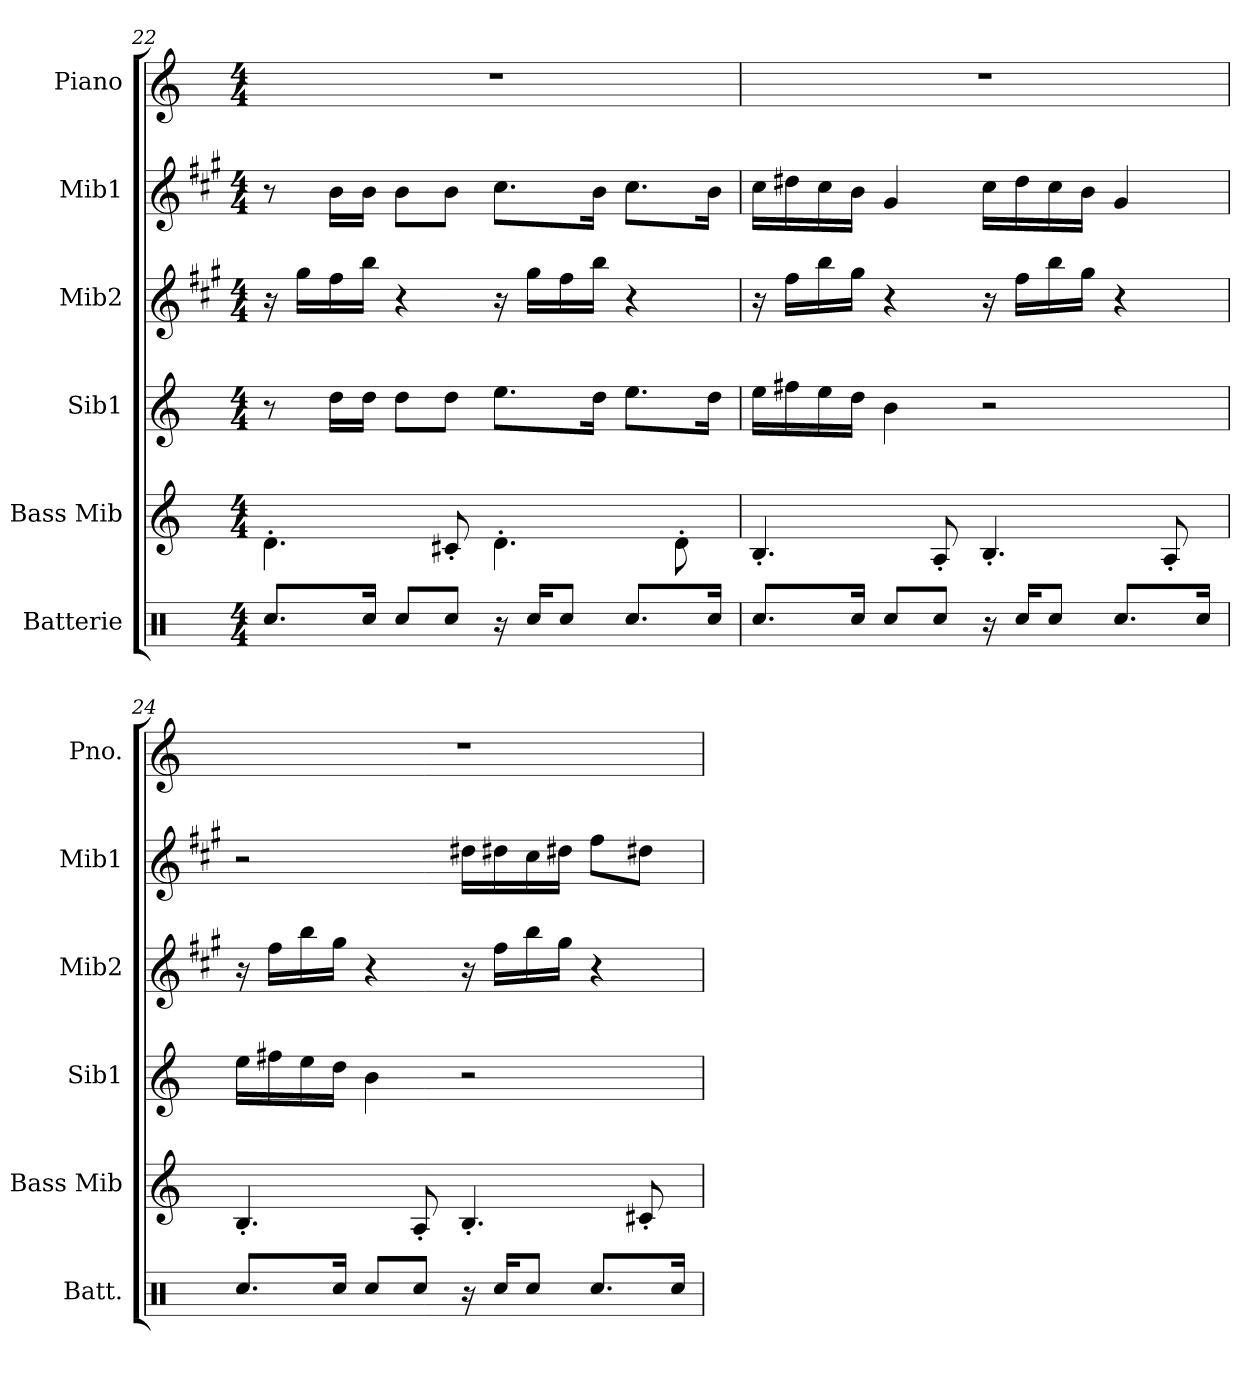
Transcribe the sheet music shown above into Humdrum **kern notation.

**kern	**kern	**kern	**kern	**kern	**kern
*part6	*part5	*part4	*part3	*part2	*part1
*staff6	*staff5	*staff4	*staff3	*staff2	*staff1
*I"Batterie	*I"Bass Mib	*I"Sib1	*I"Mib2	*I"Mib1	*I"Piano
*I'Batt.	*I'Bass Mib	*I'Sib1	*I'Mib2	*I'Mib1	*I'Pno.
!!LO:LB:g=z
*clefX	*clefG2	*clefG2	*clefG2	*clefG2	*clefG2
*	*ITrd12c21	*ITrd8c14	*ITrd5c9	*ITrd5c9	*
*k[]	*k[]	*k[]	*k[]	*k[]	*k[]
*M4/4	*M4/4	*M4/4	*M4/4	*M4/4	*M4/4
=22	=22	=22	=22	=22	=22
8.Rcc/L	4.D'\	8r	16r	8r	1r
.	.	.	16b\LL	.	.
.	.	16d\LL	16a\	16d\LL	.
16Rcc/Jk	.	16d\JJ	16dd\JJ	16d\JJ	.
8Rcc/L	.	8d\L	4r	8d\L	.
8Rcc/J	8C#X'/	8d\J	.	8d\J	.
16r	4.D'\	8.e\L	16r	8.e\L	.
16Rcc/KL	.	.	16b\LL	.	.
8Rcc/J	.	.	16a\	.	.
.	.	16d\Jk	16dd\JJ	16d\Jk	.
8.Rcc/L	.	8.e\L	4r	8.e\L	.
.	8D'\	.	.	.	.
16Rcc/Jk	.	16d\Jk	.	16d\Jk	.
=23	=23	=23	=23	=23	=23
8.Rcc/L	4.BB'/	16e\LL	16r	16e\LL	1r
.	.	16f#X\	16a\LL	16f#X\	.
.	.	16e\	16dd\	16e\	.
16Rcc/Jk	.	16d\JJ	16b\JJ	16d\JJ	.
8Rcc/L	.	4B\	4r	4B/	.
8Rcc/J	8AA'/	.	.	.	.
16r	4.BB'/	2r	16r	16e\LL	.
16Rcc/KL	.	.	16a\LL	16f#\	.
8Rcc/J	.	.	16dd\	16e\	.
.	.	.	16b\JJ	16d\JJ	.
8.Rcc/L	.	.	4r	4B/	.
.	8AA'/	.	.	.	.
16Rcc/Jk	.	.	.	.	.
=24	=24	=24	=24	=24	=24
8.Rcc/L	4.BB'/	16e\LL	16r	2r	1r
.	.	16f#X\	16a\LL	.	.
.	.	16e\	16dd\	.	.
16Rcc/Jk	.	16d\JJ	16b\JJ	.	.
8Rcc/L	.	4B\	4r	.	.
8Rcc/J	8AA'/	.	.	.	.
16r	4.BB'/	2r	16r	16f#X\LL	.
16Rcc/KL	.	.	16a\LL	16f#X\	.
8Rcc/J	.	.	16dd\	16e\	.
.	.	.	16b\JJ	16f#X\JJ	.
8.Rcc/L	.	.	4r	8a\L	.
.	8C#X'/	.	.	8f#X\J	.
16Rcc/Jk	.	.	.	.	.
=	=	=	=	=	=
*-	*-	*-	*-	*-	*-
